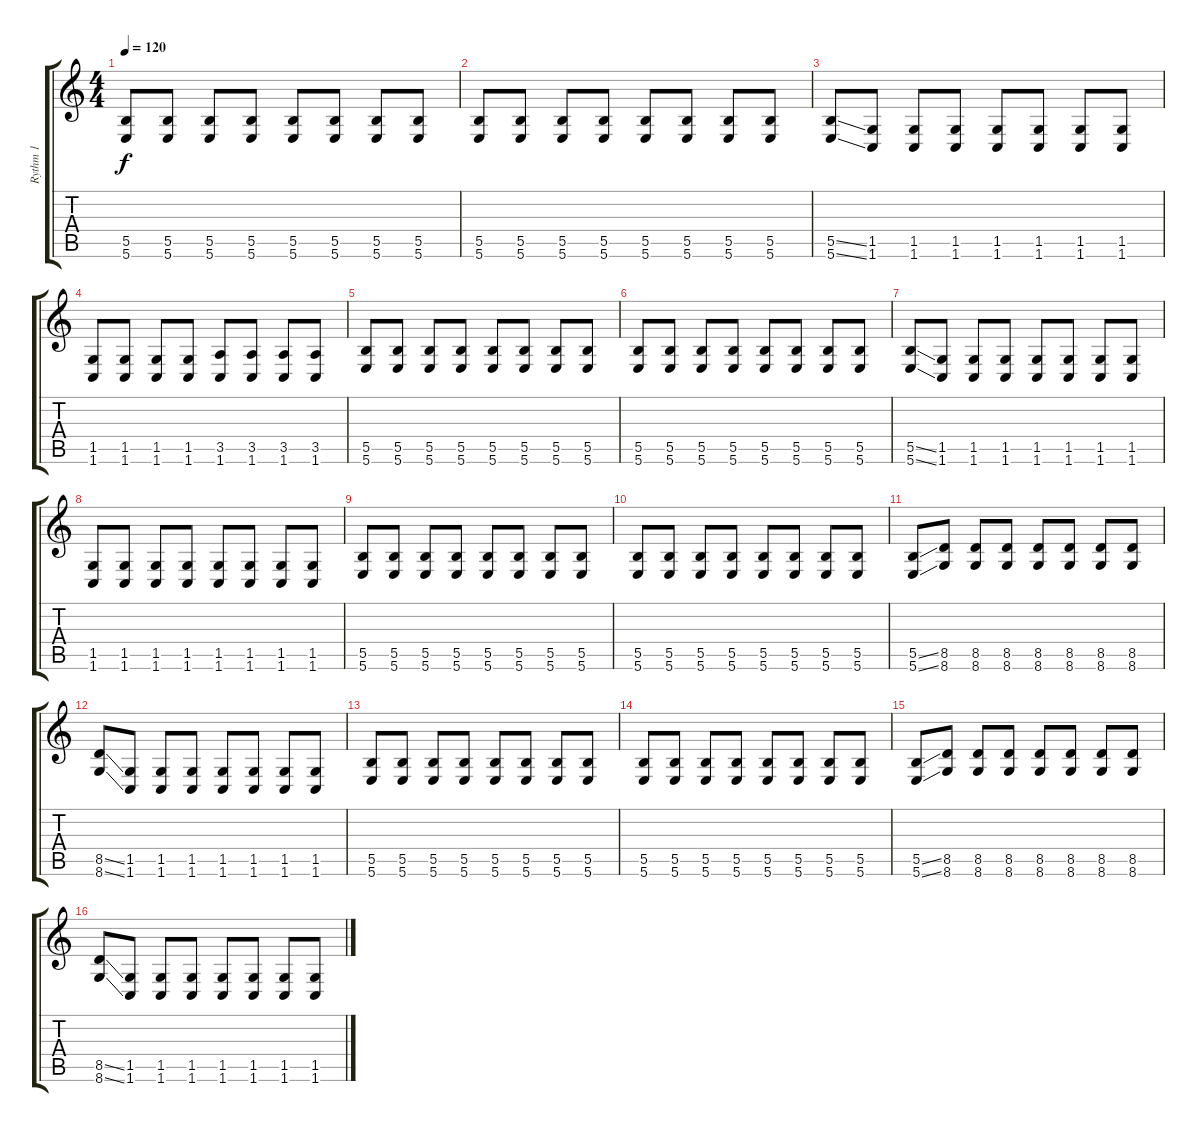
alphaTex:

\track ("Rythm 1" "Rythm 1") {instrument distortionguitar}
\staff {score tabs}
\tuning (Db4 Ab3 E3 B2 Gb2 B1) {hide}
\ts (4 4)
\tempo 120
\clef g2
\ks c
(5.5 5.6).8{dy f} (5.5 5.6).8 (5.5 5.6).8 (5.5 5.6).8 (5.5 5.6).8 (5.5 5.6).8 (5.5 5.6).8 (5.5 5.6).8 |
(5.5 5.6).8 (5.5 5.6).8 (5.5 5.6).8 (5.5 5.6).8 (5.5 5.6).8 (5.5 5.6).8 (5.5 5.6).8 (5.5 5.6).8 |
(5.5{ss} 5.6{ss}).8 (1.5 1.6).8 (1.5 1.6).8 (1.5 1.6).8 (1.5 1.6).8 (1.5 1.6).8 (1.5 1.6).8 (1.5 1.6).8 |
(1.5 1.6).8 (1.5 1.6).8 (1.5 1.6).8 (1.5 1.6).8 (3.5 1.6).8 (3.5 1.6).8 (3.5 1.6).8 (3.5 1.6).8 |
(5.5 5.6).8 (5.5 5.6).8 (5.5 5.6).8 (5.5 5.6).8 (5.5 5.6).8 (5.5 5.6).8 (5.5 5.6).8 (5.5 5.6).8 |
(5.5 5.6).8 (5.5 5.6).8 (5.5 5.6).8 (5.5 5.6).8 (5.5 5.6).8 (5.5 5.6).8 (5.5 5.6).8 (5.5 5.6).8 |
(5.5{ss} 5.6{ss}).8 (1.5 1.6).8 (1.5 1.6).8 (1.5 1.6).8 (1.5 1.6).8 (1.5 1.6).8 (1.5 1.6).8 (1.5 1.6).8 |
(1.5 1.6).8 (1.5 1.6).8 (1.5 1.6).8 (1.5 1.6).8 (1.5 1.6).8 (1.5 1.6).8 (1.5 1.6).8 (1.5 1.6).8 |
(5.5 5.6).8 (5.5 5.6).8 (5.5 5.6).8 (5.5 5.6).8 (5.5 5.6).8 (5.5 5.6).8 (5.5 5.6).8 (5.5 5.6).8 |
(5.5 5.6).8 (5.5 5.6).8 (5.5 5.6).8 (5.5 5.6).8 (5.5 5.6).8 (5.5 5.6).8 (5.5 5.6).8 (5.5 5.6).8 |
(5.5{ss} 5.6{ss}).8 (8.5 8.6).8 (8.5 8.6).8 (8.5 8.6).8 (8.5 8.6).8 (8.5 8.6).8 (8.5 8.6).8 (8.5 8.6).8 |
(8.5{ss} 8.6{ss}).8 (1.5 1.6).8 (1.5 1.6).8 (1.5 1.6).8 (1.5 1.6).8 (1.5 1.6).8 (1.5 1.6).8 (1.5 1.6).8 |
(5.5 5.6).8 (5.5 5.6).8 (5.5 5.6).8 (5.5 5.6).8 (5.5 5.6).8 (5.5 5.6).8 (5.5 5.6).8 (5.5 5.6).8 |
(5.5 5.6).8 (5.5 5.6).8 (5.5 5.6).8 (5.5 5.6).8 (5.5 5.6).8 (5.5 5.6).8 (5.5 5.6).8 (5.5 5.6).8 |
(5.5{ss} 5.6{ss}).8 (8.5 8.6).8 (8.5 8.6).8 (8.5 8.6).8 (8.5 8.6).8 (8.5 8.6).8 (8.5 8.6).8 (8.5 8.6).8 |
(8.5{ss} 8.6{ss}).8 (1.5 1.6).8 (1.5 1.6).8 (1.5 1.6).8 (1.5 1.6).8 (1.5 1.6).8 (1.5 1.6).8 (1.5 1.6).8
